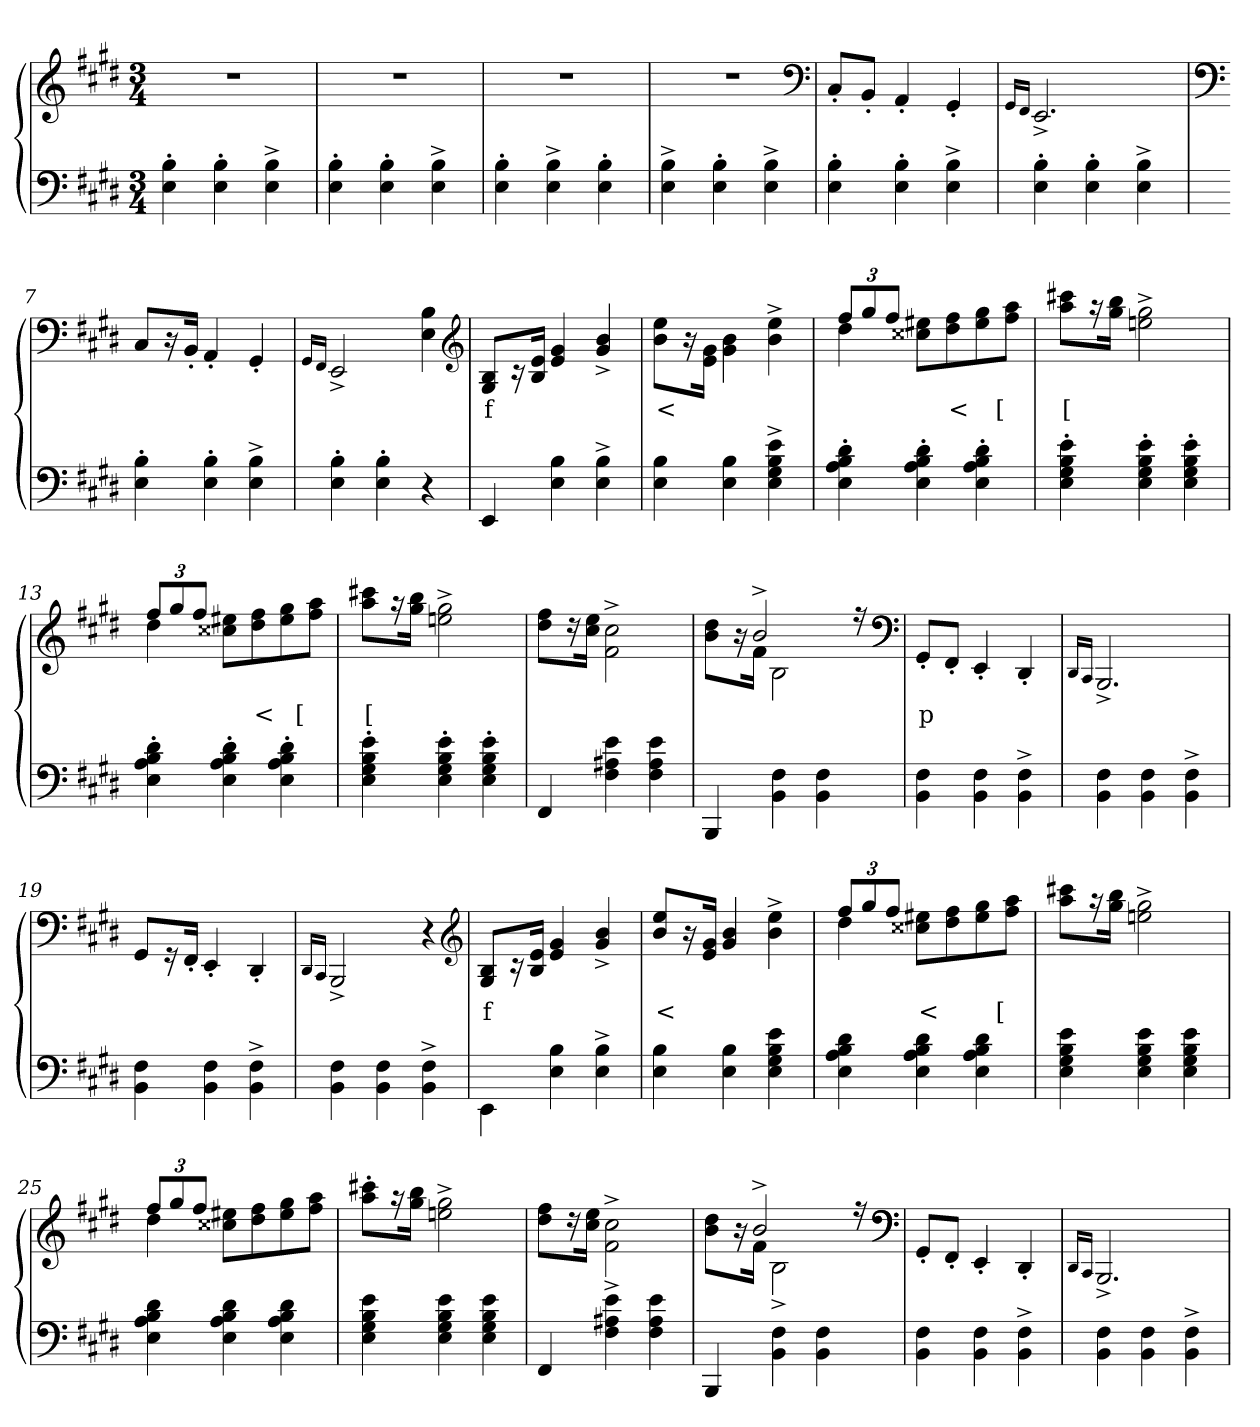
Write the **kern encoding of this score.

**kern	**kern	**text
*part2	*part1	*part1
*staff2	*staff1	*staff1
*clefF4	*clefG2	*
*k[f#c#g#d#]	*k[f#c#g#d#]	*
*M3/4	*M3/4	*
=1	=1	=1
4B'> 4E'>	2.r	p
4B'> 4E'>	.	.
4B^> 4E^>	.	.
=2	=2	=2
4B'> 4E'>	2.r	.
4B'> 4E'>	.	.
4B^> 4E^>	.	.
=3	=3	=3
4B'> 4E'>	2.r	.
4B^> 4E^>	.	.
4B'> 4E'>	.	.
=4	=4	=4
4B^> 4E^>	2.r	.
4B'> 4E'>	.	.
4B^> 4E^>	.	.
*	*clefF4	*
=5	=5	=5
4B'> 4E'>	8C#'>L	.
.	8BB'>J	.
4B'> 4E'>	4AA'>	.
4B^> 4E^>	4GG#'>	.
=6	=6	=6
.	16qGG#/LL	.
.	16qFF#/JJ	.
4B'> 4E'>	2.EE^>	.
4B'> 4E'>	.	.
4B^> 4E^>	.	.
=7	=7	=7
*	*clefF4	*
4B'> 4E'>	8C#L	.
.	16r	.
.	16BB'>Jk	.
4B'> 4E'>	4AA'>	.
4B^> 4E^>	4GG#'>	.
=8	=8	=8
.	16qGG#/LL	.
.	16qFF#/JJ	.
4B'> 4E'>	2EE^>	.
4B'> 4E'>	.	.
4r	4B 4E	.
*	*clefG2	*
=9	=9	=9
4EE	8B 8G#L	f
.	16r	.
.	16e 16BJk	.
4B 4E	4g# 4e	.
4B^> 4E^>	4b^> 4g#^>	.
=10	=10	=10
4B 4E	8ee\ 8b\L	<
.	16r	.
.	16g#\ 16e\Jk	.
4B 4E	4b\ 4g#\	.
4e^> 4B^> 4G#^> 4E^>	4ee^> 4b^>	.
=11	=11	=11
*	*^	*
4d#'> 4B'> 4A'> 4E'>	12ff#L	4dd#	.
.	12gg#	.	.
.	12ff#J	.	.
4d#'> 4B'> 4A'> 4E'>	2ryy	8ee#X 8cc##XL	.
.	.	8ff# 8dd#	<
4d#'> 4B'> 4A'> 4E'>	.	8gg# 8ee#	.
.	.	8aa 8ff#J	[
*	*v	*v	*
=12	=12	=12
4e'> 4B'> 4G#'> 4E'>	8ccc#X 8aaL	[
.	16r	.
.	16bb 16gg#Jk	.
4e'> 4B'> 4G#'> 4E'>	2gg#^> 2een^>	.
4e'> 4B'> 4G#'> 4E'>	.	.
=13	=13	=13
*	*^	*
4d#'> 4B'> 4A'> 4E'>	12ff#L	4dd#	.
.	12gg#	.	.
.	12ff#J	.	.
4d#'> 4B'> 4A'> 4E'>	2ryy	8ee#X 8cc##XL	.
.	.	8ff# 8dd#	<
4d#'> 4B'> 4A'> 4E'>	.	8gg# 8ee#	.
.	.	8aa 8ff#J	[
*	*v	*v	*
=14	=14	=14
4e'> 4B'> 4G#'> 4E'>	8ccc#X 8aaL	[
.	16r	.
.	16bb 16gg#Jk	.
4e'> 4B'> 4G#'> 4E'>	2gg#^> 2een^>	.
4e'> 4B'> 4G#'> 4E'>	.	.
=15	=15	=15
4FF#	8ff# 8dd#L	.
.	16r	.
.	16ee 16cc#Jk	.
4e 4A#X 4F#	2cc#\^> 2f#\^>	.
4e 4A# 4F#	.	.
=16	=16	=16
*	*^	*
4BBB	8.ryy	8dd# 8bL	.
.	.	16r	.
.	2b^>	16f#Jk	.
4F# 4BB	.	2B	.
4F# 4BB	.	.	.
.	16r	.	.
*	*v	*v	*
*	*clefF4	*
=17	=17	=17
4F# 4BB	8GG#'>L	p
.	8FF#'>J	.
4F# 4BB	4EE'>	.
4F#^> 4BB^>	4DD#'>	.
=18	=18	=18
.	16qDD#/LL	.
.	16qCC#/JJ	.
4F# 4BB	2.BBB^>	.
4F# 4BB	.	.
4F#^> 4BB^>	.	.
=19	=19	=19
4F# 4BB	8GG#L	.
.	16r	.
.	16FF#'>Jk	.
4F# 4BB	4EE'>	.
4F#^> 4BB^>	4DD#'>	.
=20	=20	=20
.	16qDD#/LL	.
.	16qCC#/JJ	.
4F# 4BB	2BBB^>	.
4F# 4BB	.	.
4F#^> 4BB^>	4r	.
*	*clefG2	*
=21	=21	=21
4EE\	8B 8G#L	f
.	16r	.
.	16e 16BJk	.
4B 4E	4g# 4e	.
4B^> 4E^>	4b^> 4g#^>	.
=22	=22	=22
4B 4E	8ee 8bL	<
.	16r	.
.	16g# 16eJk	.
4B 4E	4b 4g#	.
4e 4B 4G# 4E	4ee^> 4b^>	.
=23	=23	=23
*	*^	*
4d# 4B 4A 4E	12ff#L	4dd#	.
.	12gg#	.	.
.	12ff#J	.	.
4d# 4B 4A 4E	2ryy	8ee#X 8cc##XL	<
.	.	8ff# 8dd#	.
4d# 4B 4A 4E	.	8gg# 8ee#	.
.	.	8aa 8ff#J	[
*	*v	*v	*
=24	=24	=24
4e 4B 4G# 4E	8ccc#X 8aaL	.
.	16r	.
.	16bb 16gg#Jk	.
4e 4B 4G# 4E	2gg#^> 2een^>	.
4e 4B 4G# 4E	.	.
=25	=25	=25
*	*^	*
4d# 4B 4A 4E	12ff#L	4dd#	.
.	12gg#	.	.
.	12ff#J	.	.
4d# 4B 4A 4E	2ryy	8ee#X 8cc##XL	.
.	.	8ff# 8dd#	.
4d# 4B 4A 4E	.	8gg# 8ee#	.
.	.	8aa 8ff#J	.
*	*v	*v	*
=26	=26	=26
4e 4B 4G# 4E	8ccc#X'> 8aa'>L	.
.	16r	.
.	16bb 16gg#Jk	.
4e 4B 4G# 4E	2gg#^> 2een^>	.
4e 4B 4G# 4E	.	.
=27	=27	=27
4FF#	8ff# 8dd#L	.
.	16r	.
.	16ee 16cc#Jk	.
4e^> 4A#X^> 4F#^>	2cc#\^> 2f#\^>	.
4e 4A# 4F#	.	.
=28	=28	=28
*	*^	*
4BBB	8.ryy	8dd# 8bL	.
.	.	16r	.
.	2b^>	16f#Jk	.
4F# 4BB	.	2B^>	.
4F# 4BB	.	.	.
.	16r	.	.
*	*v	*v	*
*	*clefF4	*
=29	=29	=29
4F# 4BB	8GG#'>L	.
.	8FF#'>J	.
4F# 4BB	4EE'>	.
4F#^> 4BB^>	4DD#'>	.
=30	=30	=30
.	16qDD#/LL	.
.	16qCC#/JJ	.
4F# 4BB	2.BBB^>	.
4F# 4BB	.	.
4F#^> 4BB^>	.	.
=	=	=
*-	*-	*-
